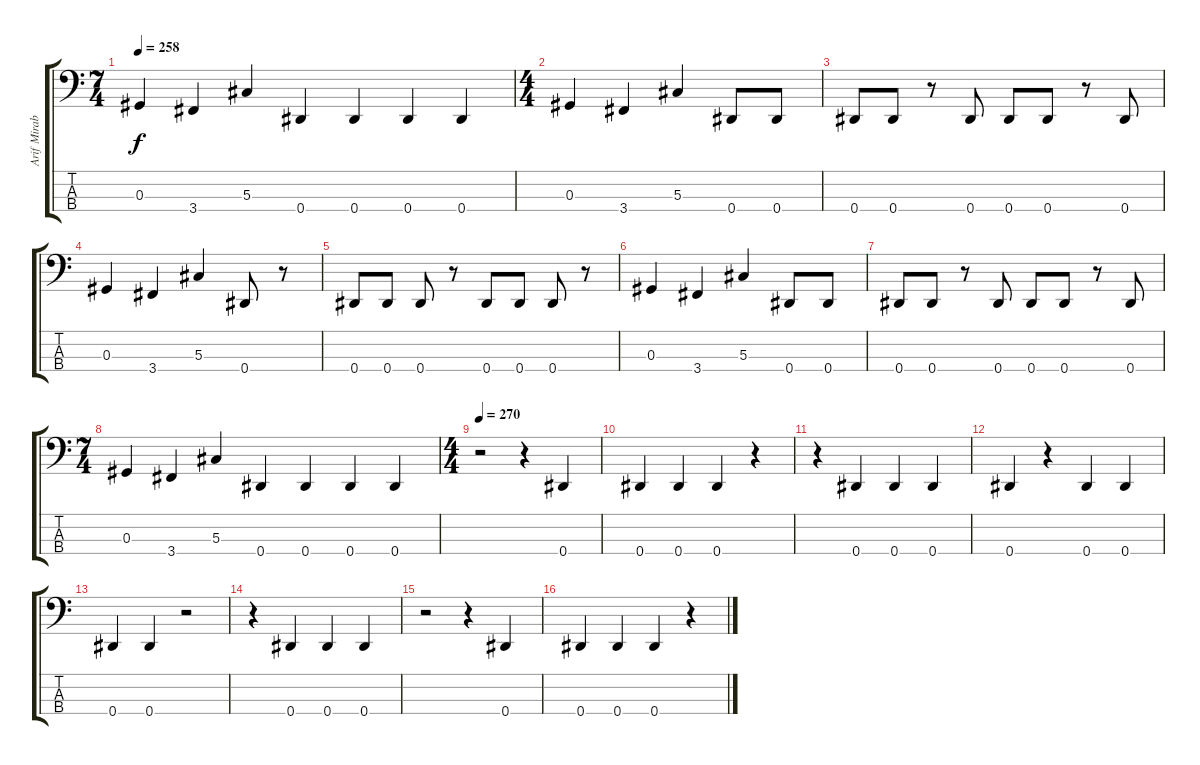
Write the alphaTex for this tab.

\track ("Arif Mirabdolbaghi" "Arif Mirab") {instrument electricbassfinger}
\staff {score tabs}
\tuning (Gb2 Db2 Ab1 Eb1) {hide}
\ts (7 4)
\tempo 258
\clef f4
\ks c
0.3.4{dy f} 3.4.4 5.3.4 0.4.4 0.4.4 0.4.4 0.4.4 |
\ts (4 4)
0.3.4 3.4.4 5.3.4 0.4.8 0.4.8 |
0.4.8 0.4.8 r.8 0.4.8 0.4.8 0.4.8 r.8 0.4.8 |
0.3.4 3.4.4 5.3.4 0.4.8 r.8 |
0.4.8 0.4.8 0.4.8 r.8 0.4.8 0.4.8 0.4.8 r.8 |
0.3.4 3.4.4 5.3.4 0.4.8 0.4.8 |
0.4.8 0.4.8 r.8 0.4.8 0.4.8 0.4.8 r.8 0.4.8 |
\ts (7 4)
0.3.4 3.4.4 5.3.4 0.4.4 0.4.4 0.4.4 0.4.4 |
\ts (4 4)
\tempo 270
r.2 r.4 0.4.4 |
0.4.4 0.4.4 0.4.4 r.4 |
r.4 0.4.4 0.4.4 0.4.4 |
0.4.4 r.4 0.4.4 0.4.4 |
0.4.4 0.4.4 r.2 |
r.4 0.4.4 0.4.4 0.4.4 |
r.2 r.4 0.4.4 |
0.4.4 0.4.4 0.4.4 r.4
